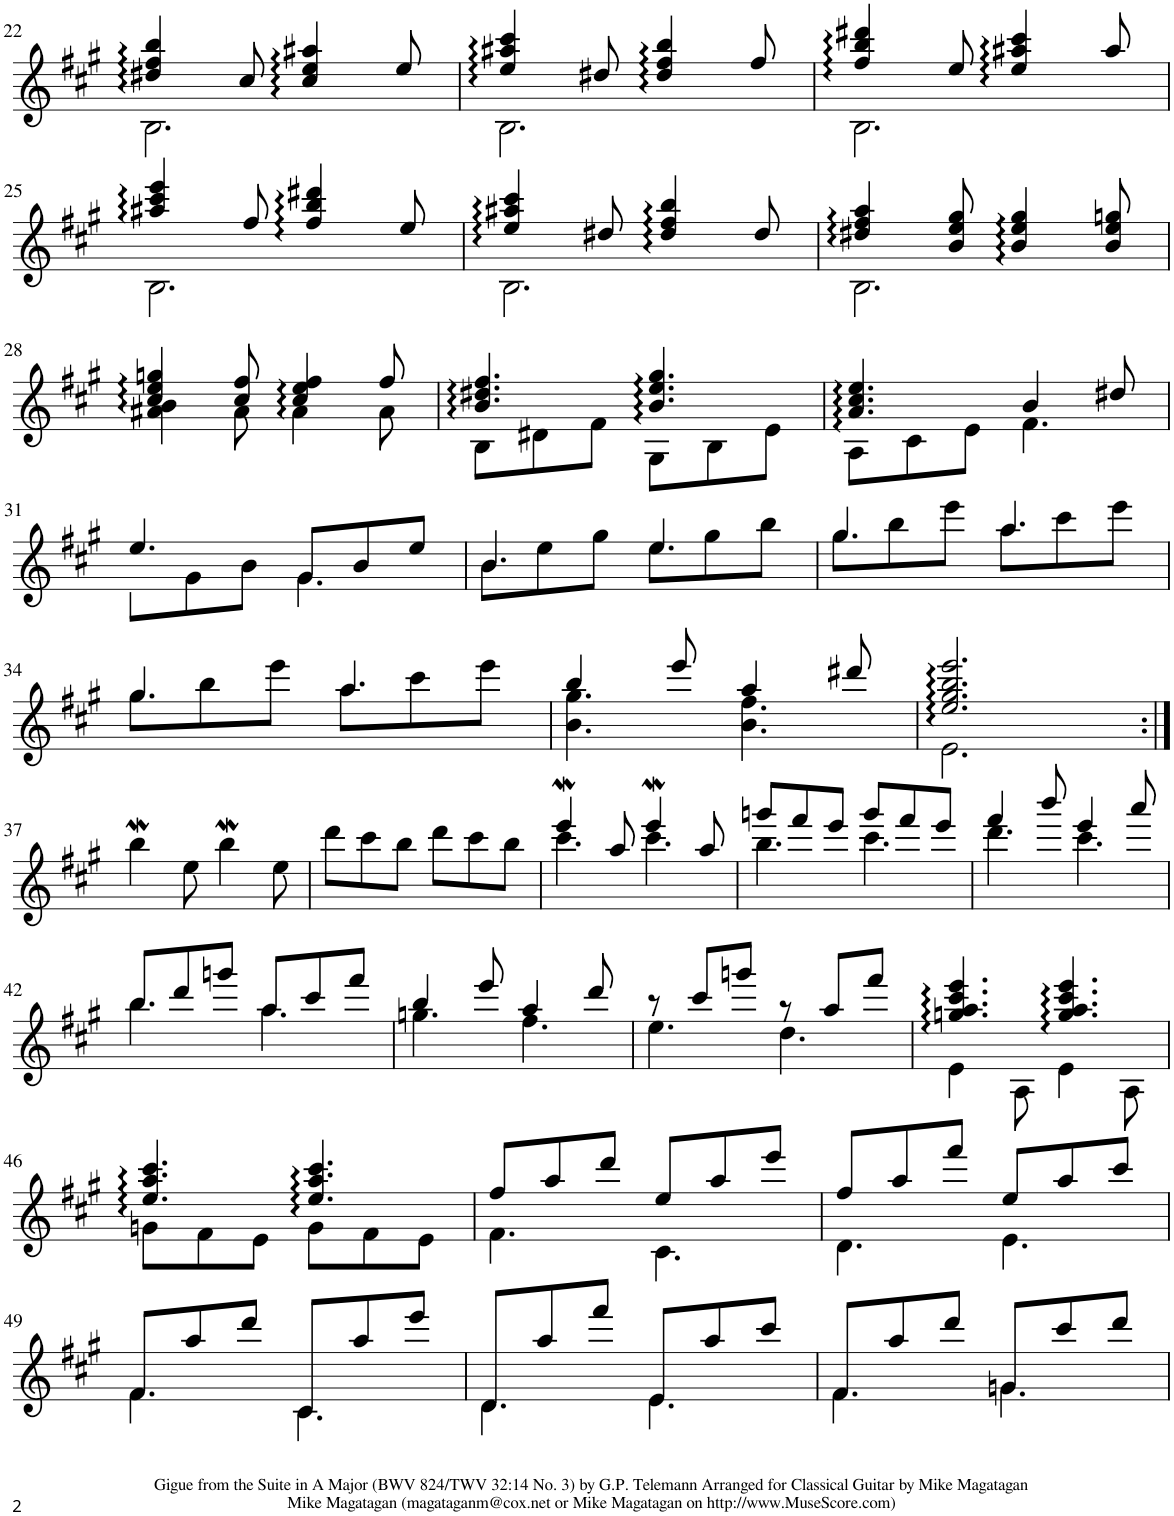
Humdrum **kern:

**kern
*part1
*staff1
*I"Acoustic Guitar
*I'Guit.
!!LO:PB:g=z
*clefG2
*Trd7c12
*k[f#c#g#]
*M6/8
=22
*^
4dd#X/ 4ff#/ 4bb/	2.B\
8cc#/	.
4cc#/ 4ee/ 4aa#X/	.
8ee/	.
=23	=23
4ee/ 4aa#X/ 4ccc#/	2.B\
8dd#X/	.
4dd#/ 4ff#/ 4bb/	.
8ff#/	.
=24	=24
4ff#/ 4bb/ 4ddd#X/	2.B\
8ee/	.
4ee/ 4aa#X/ 4ccc#/	.
8aa#/	.
!!LO:LB:g=z	!!
=25	=25
4aa#X/ 4ccc#/ 4eee/	2.B\
8ff#/	.
4ff#/ 4bb/ 4ddd#X/	.
8ee/	.
=26	=26
4ee/ 4aa#X/ 4ccc#/	2.B\
8dd#X/	.
4dd#/ 4ff#/ 4bb/	.
8dd#/	.
=27	=27
4dd#X/ 4ff#/ 4aa/	2.B\
8b/ 8ee/ 8gg#/	.
4b/ 4ee/ 4gg#/	.
8b/ 8ee/ 8ggn/	.
!!LO:LB:g=z	!!
=28	=28
4cc#/ 4ee/ 4ggn/	4a#X\ 4b\
8cc#/ 8ff#/	8a#\
4cc#/ 4ee/ 4ff#/	4a#\
8ff#/	8a#\
=29	=29
4.b/ 4.dd#X/ 4.ff#/	8B\L
.	8d#X\
.	8f#\J
4.b/ 4.ee/ 4.gg#/	8G#\L
.	8B\
.	8e\J
=30	=30
4.a/ 4.cc#/ 4.ee/	8A\L
.	8c#\
.	8e\J
4b/	4.f#\
8dd#X/	.
!!LO:LB:g=z	!!
=31	=31
8e\L	4.ee/
8g#\	.
8b\J	.
8g#/L	4.g#\
8b/	.
8ee/J	.
=32	=32
4.b/	8b\L
.	8ee\
.	8gg#\J
4.ee/	8ee\L
.	8gg#\
.	8bb\J
=33	=33
4.gg#/	8gg#\L
.	8bb\
.	8eee\J
4.aa/	8aa\L
.	8ccc#\
.	8eee\J
!!LO:LB:g=z	!!
=34	=34
4.gg#/	8gg#\L
.	8bb\
.	8eee\J
4.aa/	8aa\L
.	8ccc#\
.	8eee\J
=35	=35
4bb/	4.b\ 4.gg#\
8eee/	.
4aa/	4.b\ 4.ff#\
8ddd#X/	.
=36	=36
2.ee/ 2.gg#/ 2.bb/ 2.eee/	2.e\
*v	*v
!!LO:LB:g=z
=37:|!
4bbW\
8ee\
4bbW\
8ee\
=38
8ddd\L
8ccc#\
8bb\J
8ddd\L
8ccc#\
8bb\J
=39
*^
4eeeW/	4.ccc#\
8aa/	.
4eeeW/	4.ccc#\
8aa/	.
=40	=40
8gggn/L	4.bb\
8fff#/	.
8eee/J	.
8ggg/L	4.ccc#\
8fff#/	.
8eee/J	.
=41	=41
4fff#/	4.ddd\
8bbb/	.
4eee/	4.ccc#\
8aaa/	.
!!LO:LB:g=z	!!
=42	=42
8bb/L	4.bb\
8ddd/	.
8gggn/J	.
8aa/L	4.aa\
8ccc#/	.
8fff#/J	.
=43	=43
4bb/	4.ggn\
8eee/	.
4aa/	4.ff#\
8ddd/	.
=44	=44
8r	4.ee\
8ccc#/L	.
8gggn/J	.
8r	4.dd\
8aa/L	.
8fff#/J	.
=45	=45
4.ggn/ 4.aa/ 4.ccc#/ 4.eee/	4e\
.	8A\
4.gg/ 4.aa/ 4.ccc#/ 4.eee/	4e\
.	8A\
!!LO:LB:g=z	!!
=46	=46
4.ee/ 4.aa/ 4.ccc#/	8gn\L
.	8f#\
.	8e\J
4.ee/ 4.aa/ 4.ccc#/	8g\L
.	8f#\
.	8e\J
=47	=47
8ff#/L	4.f#\
8aa/	.
8ddd/J	.
8ee/L	4.c#\
8aa/	.
8eee/J	.
=48	=48
8ff#/L	4.d\
8aa/	.
8fff#/J	.
8ee/L	4.e\
8aa/	.
8ccc#/J	.
!!LO:LB:g=z	!!
=49	=49
8f#/L	4.f#\
8aa/	.
8ddd/J	.
8c#/L	4.c#\
8aa/	.
8eee/J	.
=50	=50
8d/L	4.d\
8aa/	.
8fff#/J	.
8e/L	4.e\
8aa/	.
8ccc#/J	.
=51	=51
8f#/L	4.f#\
8aa/	.
8ddd/J	.
8gn/L	4.g\
8ccc#/	.
8ddd/J	.
*v	*v
=
*-
